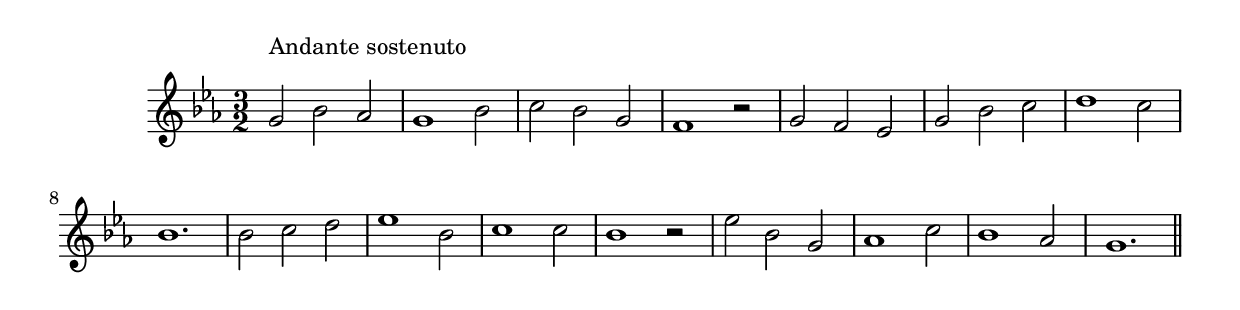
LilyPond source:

\version "2.14.0"
%{\header {
  title = "Song of the Free"
  composer = "J.G. Whittier"
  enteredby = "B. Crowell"
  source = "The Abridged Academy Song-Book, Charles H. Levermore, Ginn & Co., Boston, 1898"
}%}
\score{{\key es \major
\time 3/2
%{\tempo 2=90
%}\relative c'' {
  g2^\markup{\column { "Andante sostenuto" " " }} bes as | g1 bes2 | c bes g | f1 r2 | g2 f es | g2 bes c | d1 c2 | bes1. |
  bes2 c d | es1 bes2 | c1 c2 | bes1 r2 | es2 bes g | as1 c2 | bes1 as2 | g1.
  \bar "||"
}

}}